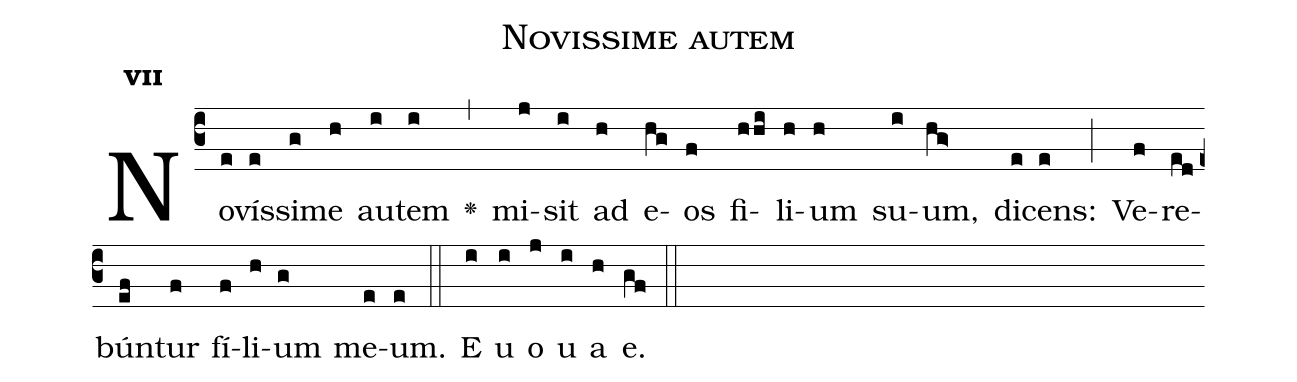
name:Novissime autem;
office-part:Antiphona;
mode:7;
%%
initial-style: 1;
name: Novissime autem;
book: Antiphonae & Responsoria/Tomus IV, p. 83;
occasion: Dominica XXVII per Annum;
office-part: Laudes Ant Ba;
annotation: 7a;
centering-scheme: english;
font: OFLSortsMillGoudy;
height: 11;
width: 4.5;
%%
(c3)No(e)vís(e)si(g)me(h) au(i)tem(i) <v>\greheightstar</v>(,) mi(j)sit(i) ad(h) e(hg)os(f) fi(hhi)li(h)um(h) su(i)um,(hg>) di(e)cens:(e) (;) Ve(f)re(ed)bún(ef)tur(f) fí(f)li(h)um(g) me(e)um.(e) (::) E(i) u(i) o(j) u(i) a(h) e.(gf) (::)
